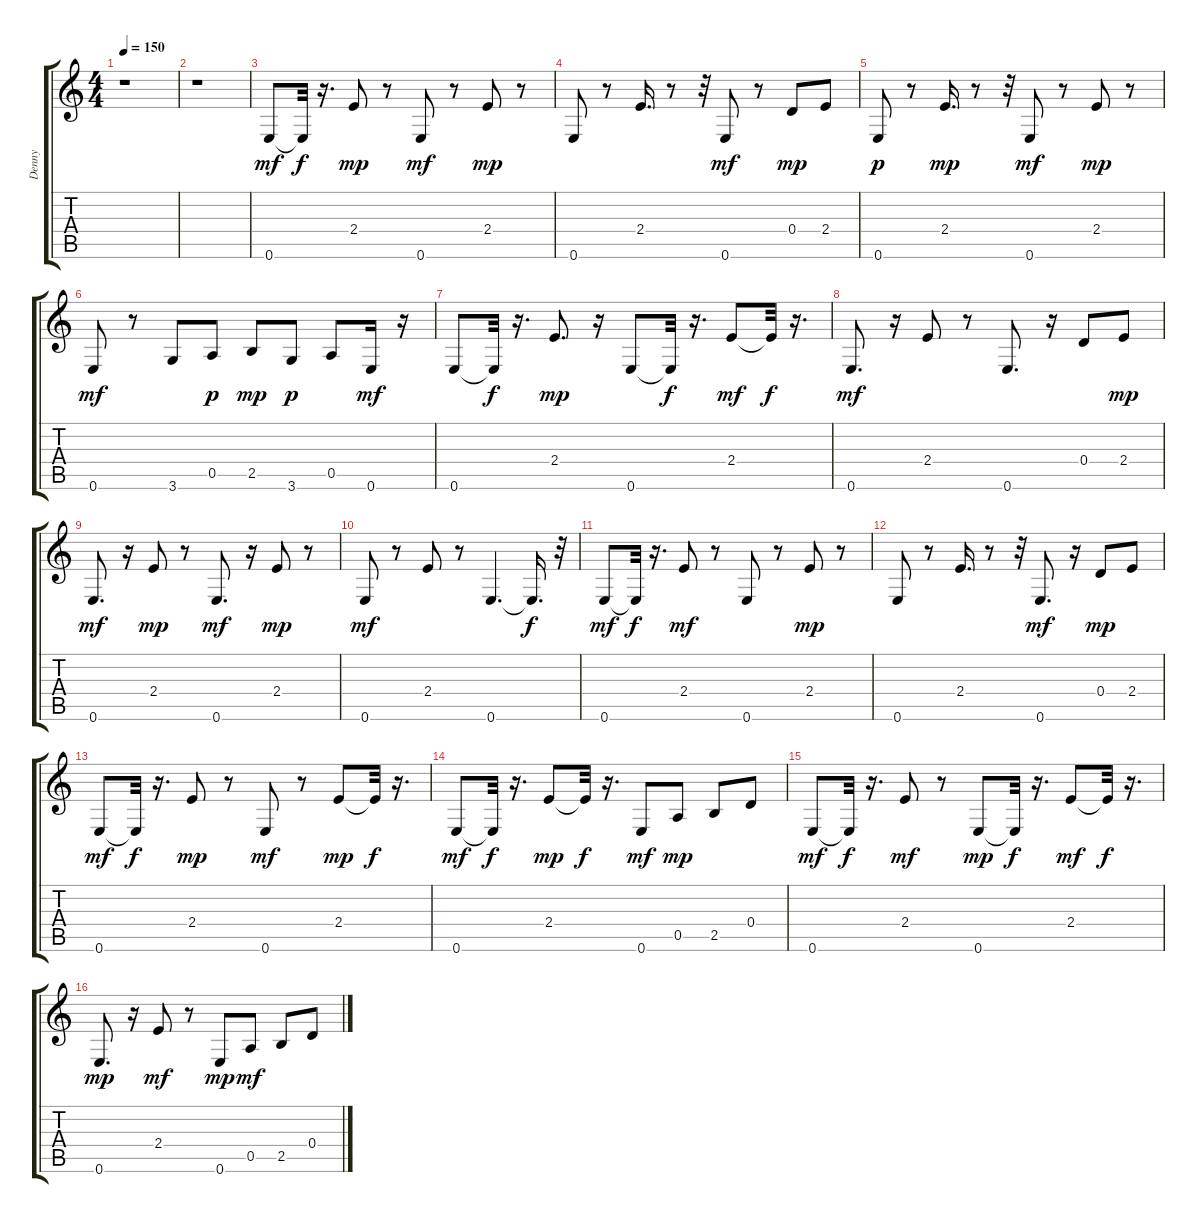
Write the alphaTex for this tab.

\track ("Denny" "Denny") {instrument electricguitarclean}
\staff {score tabs}
\tuning (E4 B3 G3 D3 A2 E2) {hide}
\ts (4 4)
\tempo 150
\clef g2
\ks c
r.1{dy f} |
r.1 |
0.6.8{dy mf} 0.6{t}.32{dy f} r.16{d} 2.4.8{dy mp} r.8 0.6.8{dy mf} r.8 2.4.8{dy mp} r.8 |
0.6.8 r.8 2.4.16{d} r.8 r.32 0.6.8{dy mf} r.8 0.4.8{dy mp} 2.4.8 |
0.6.8{dy p} r.8 2.4.16{d dy mp} r.8 r.32 0.6.8{dy mf} r.8 2.4.8{dy mp} r.8 |
0.6.8{dy mf} r.8 3.6.8 0.5.8{dy p} 2.5.8{dy mp} 3.6.8{dy p} 0.5.8 0.6.16{dy mf} r.16 |
0.6.8 0.6{t}.32{dy f} r.16{d} 2.4.8{d dy mp} r.16 0.6.8 0.6{t}.32{dy f} r.16{d} 2.4.8{dy mf} 2.4{t}.32{dy f} r.16{d} |
0.6.8{d dy mf} r.16 2.4.8 r.8 0.6.8{d} r.16 0.4.8 2.4.8{dy mp} |
0.6.8{d dy mf} r.16 2.4.8{dy mp} r.8 0.6.8{d dy mf} r.16 2.4.8{dy mp} r.8 |
0.6.8{dy mf} r.8 2.4.8 r.8 0.6.4{d} 0.6{t}.16{d dy f} r.32 |
0.6.8{dy mf} 0.6{t}.32{dy f} r.16{d} 2.4.8{dy mf} r.8 0.6.8 r.8 2.4.8{dy mp} r.8 |
0.6.8 r.8 2.4.16{d} r.8 r.32 0.6.8{d dy mf} r.16 0.4.8{dy mp} 2.4.8 |
0.6.8{dy mf} 0.6{t}.32{dy f} r.16{d} 2.4.8{dy mp} r.8 0.6.8{dy mf} r.8 2.4.8{dy mp} 2.4{t}.32{dy f} r.16{d} |
0.6.8{dy mf} 0.6{t}.32{dy f} r.16{d} 2.4.8{dy mp} 2.4{t}.32{dy f} r.16{d} 0.6.8{dy mf} 0.5.8{dy mp} 2.5.8 0.4.8 |
0.6.8{dy mf} 0.6{t}.32{dy f} r.16{d} 2.4.8{dy mf} r.8 0.6.8{dy mp} 0.6{t}.32{dy f} r.16{d} 2.4.8{dy mf} 2.4{t}.32{dy f} r.16{d} |
0.6.8{d dy mp} r.16 2.4.8{dy mf} r.8 0.6.8{dy mp} 0.5.8{dy mf} 2.5.8 0.4.8
